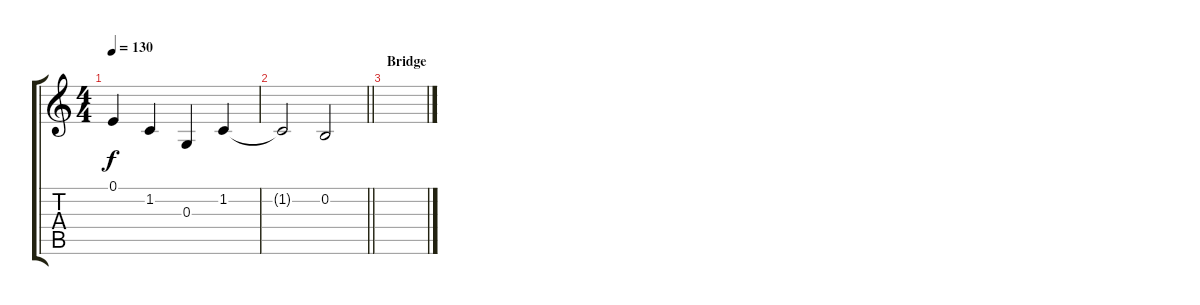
\track "" {instrument acousticgrandpiano}
\staff {score tabs}
\tuning (E4 B3 G3 D3 A2 E2) {hide}
\ts (4 4)
\tempo 130
\clef g2
\ks c
0.1.4{dy f} 1.2.4 0.3.4 1.2.4 |
\barLineRight lightlight
1.2{t}.2 0.2.2 |
\section ("" "Bridge")
